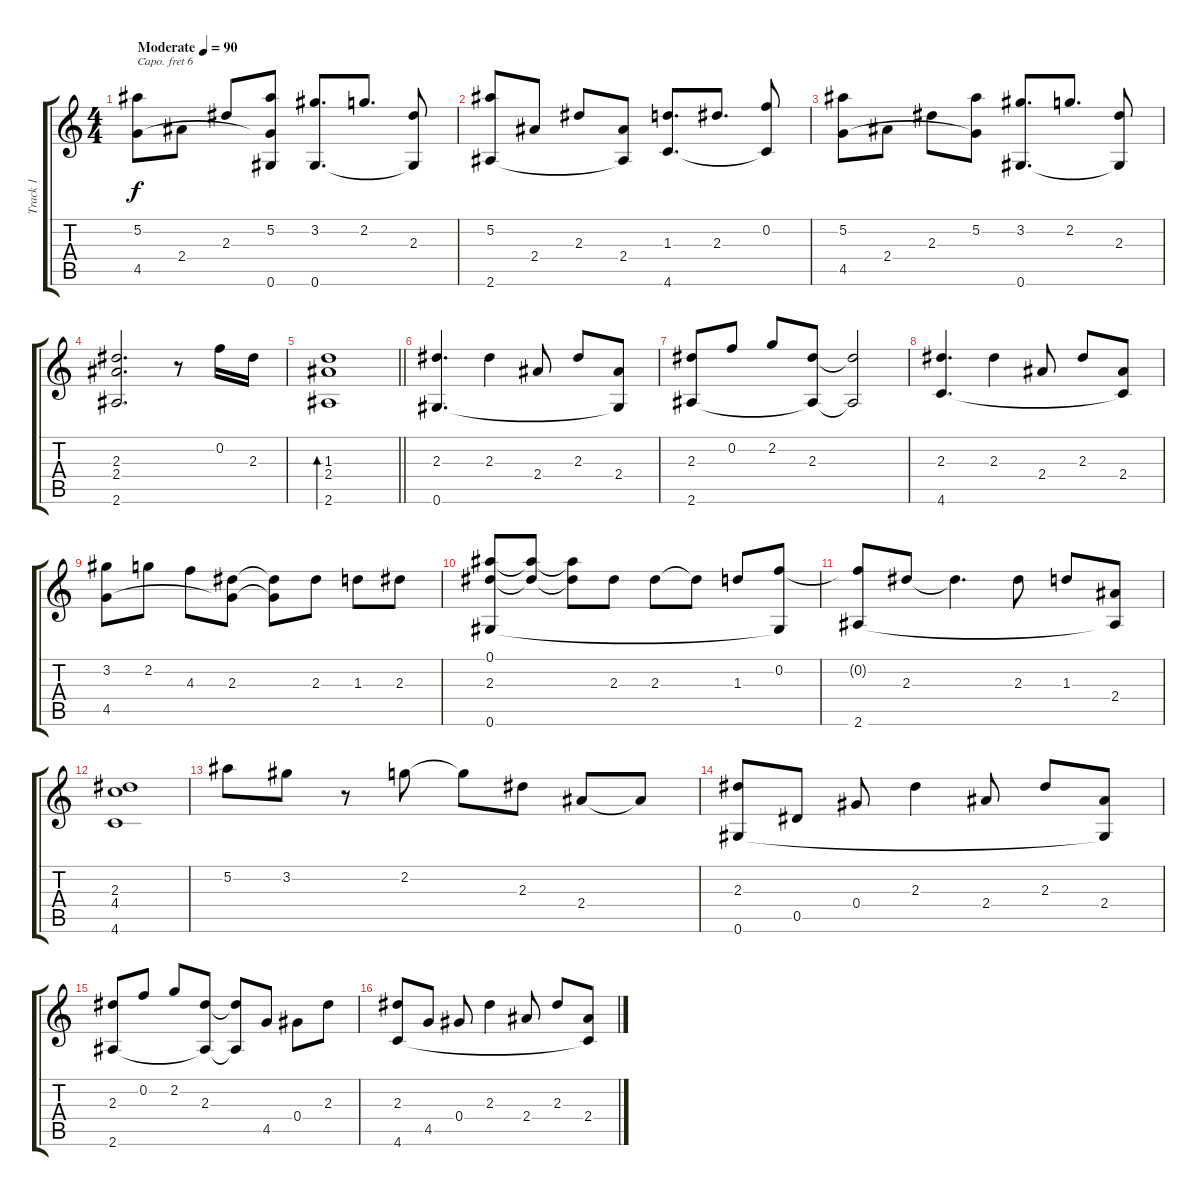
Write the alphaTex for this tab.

\track ("Track 1" "Track 1") {instrument acousticguitarsteel}
\staff {score tabs}
\capo 6
\tuning (E4 B3 G3 D3 A2 D2) {hide}
\ts (4 4)
\tempo (90 "Moderate")
\clef g2
\ks c
(5.2 4.5).8{dy f instrument acousticguitarsteel} 2.4.8 2.3.8 (5.2 4.5{t} 0.6).8 (3.2 0.6).8{d} 2.2.8{d} (2.3 0.6{t}).8 |
(5.2 2.6).8 2.4.8 2.3.8 (2.4 2.6{t}).8 (1.3 4.6).8{d} 2.3.8{d} (0.2 4.6{t}).8 |
(5.2 4.5).8 2.4.8 2.3.8 (5.2 4.5{t}).8 (3.2 0.6).8{d} 2.2.8{d} (2.3 0.6{t}).8 |
(2.3 2.4 2.6).2{d} r.8 0.2.16 2.3.16 |
\barLineRight lightlight
(1.3 2.4 2.6).1{bd 120} |
(2.3 0.6).4{d} 2.3.4 2.4.8 2.3.8 (2.4 0.6{t}).8 |
(2.3 2.6).8 0.2.8 2.2.8 (2.3 2.6{t}).8 (2.3{t} 2.6{t}).2 |
(2.3 4.6).4{d} 2.3.4 2.4.8 2.3.8 (2.4 4.6{t}).8 |
(3.2 4.5).8 2.2.8 4.3.8 (2.3 4.5{t}).8 (2.3{t} 4.5{t}).8 2.3.8 1.3.8 2.3.8 |
(0.1 2.3 0.6).8 (0.1{t} 2.3{t}).8 (0.1{t} 2.3{t}).8 2.3.8 2.3.8 2.3{t}.8 1.3.8 (0.2 0.6{t}).8 |
(0.2{t} 2.6).8 2.3.8 2.3{t}.4{d} 2.3.8 1.3.8 (2.4 2.6{t}).8 |
(2.3 4.4 4.6).1 |
5.2.8 3.2.8 r.8 2.2.8 2.2{t}.8 2.3.8 2.4.8 2.4{t}.8 |
(2.3 0.6).8 0.5.8 0.4.8 2.3.4 2.4.8 2.3.8 (2.4 0.6{t}).8 |
(2.3 2.6).8 0.2.8 2.2.8 (2.3 2.6{t}).8 (2.3{t} 2.6{t}).8 4.5.8 0.4.8 2.3.8 |
(2.3 4.6).8 4.5.8 0.4.8 2.3.4 2.4.8 2.3.8 (2.4 4.6{t}).8
